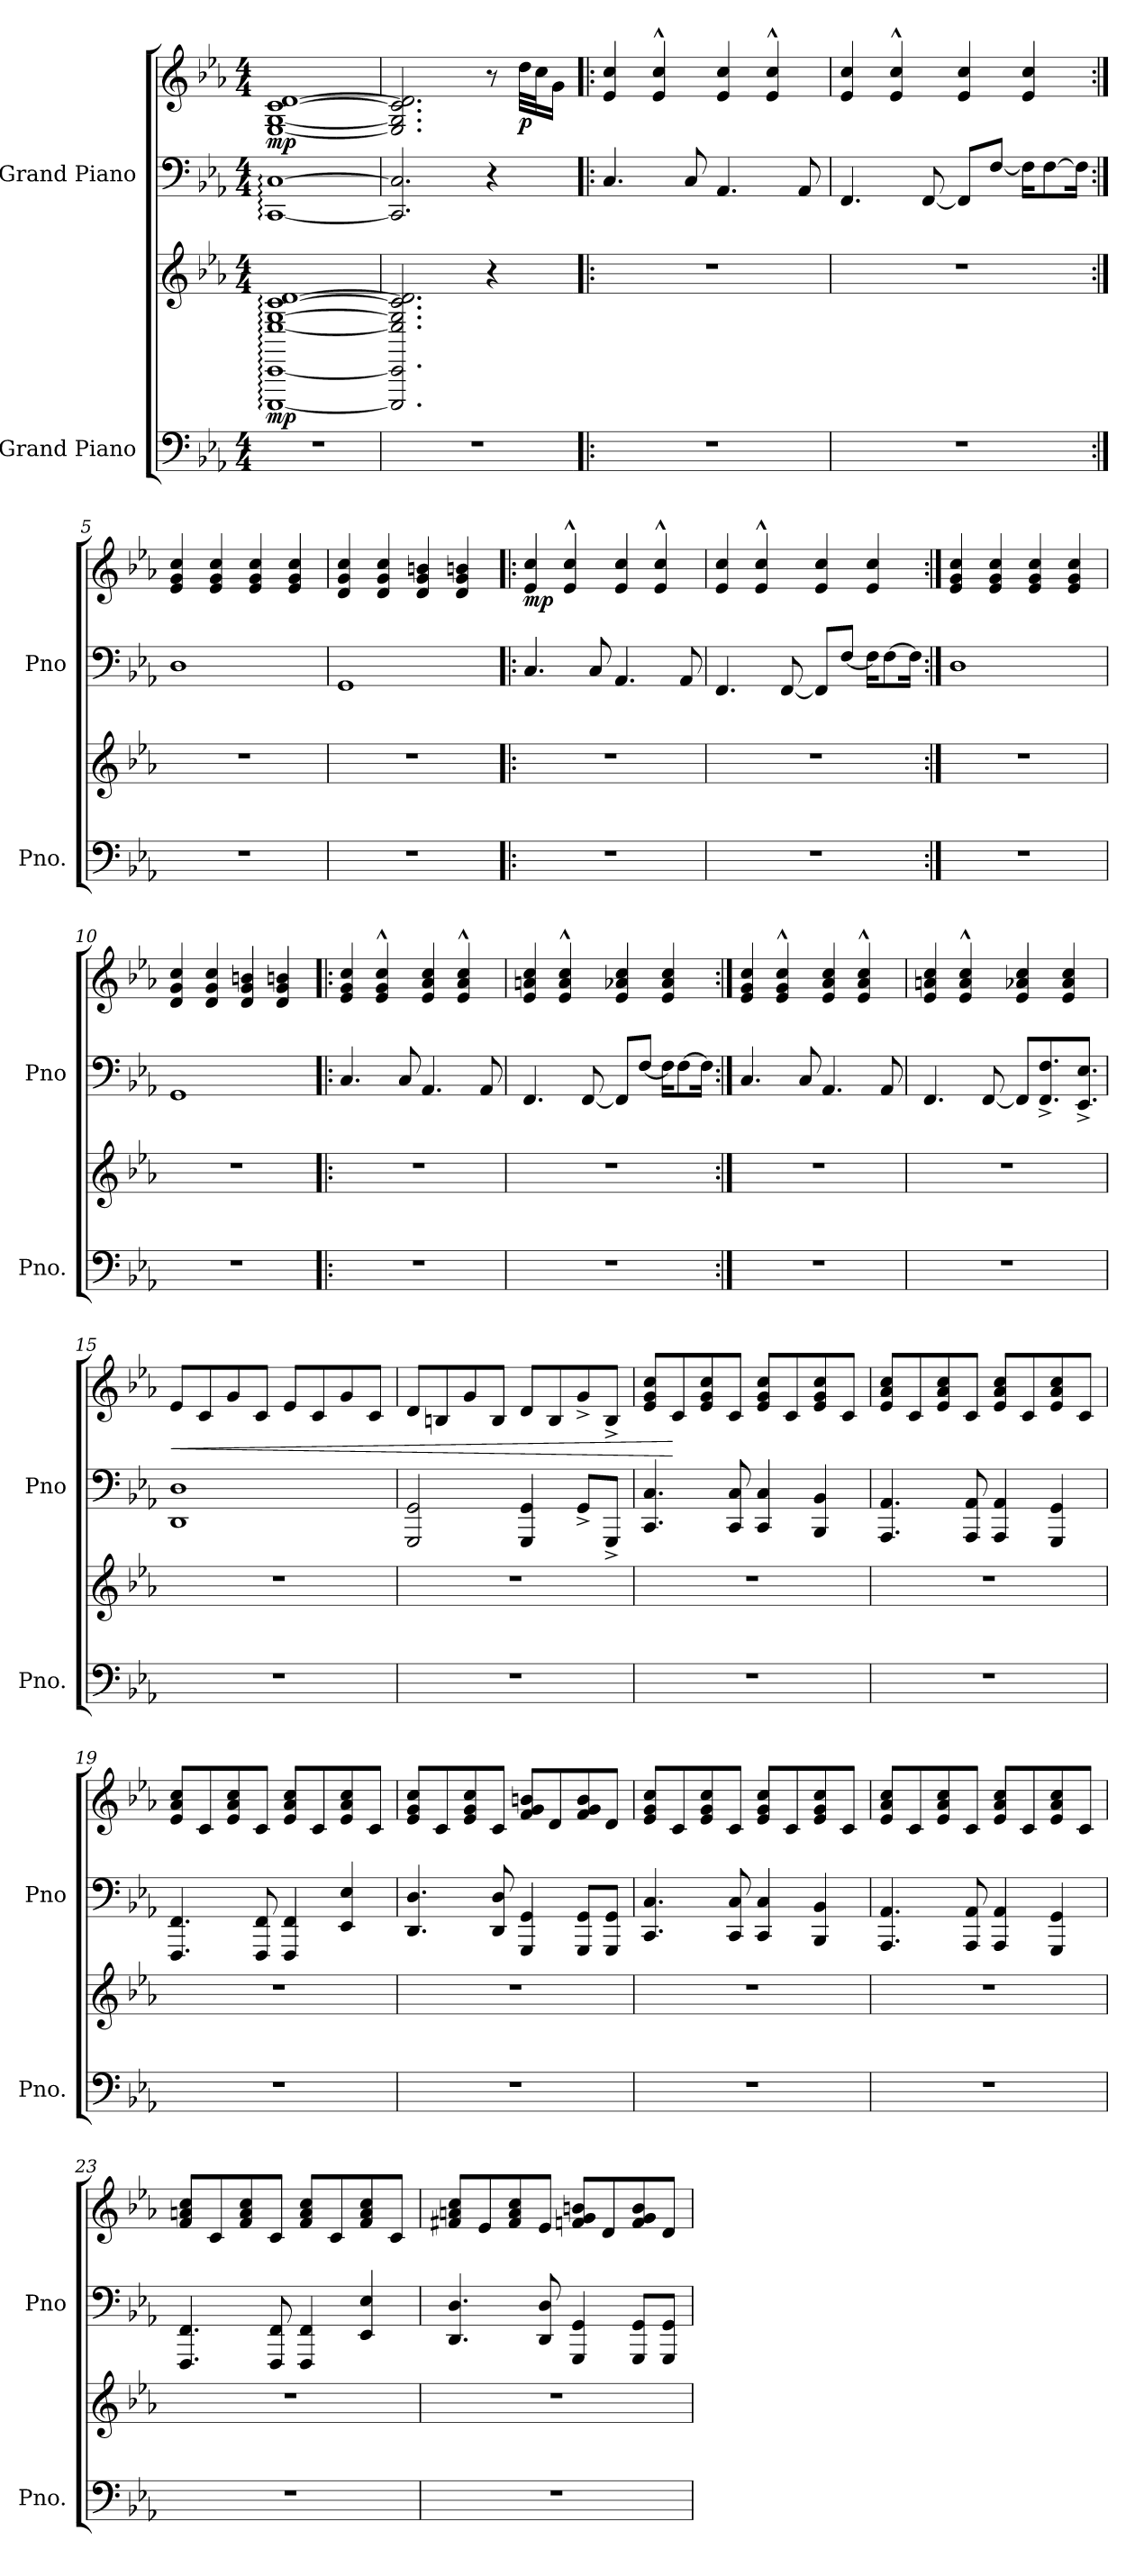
**kern	**kern	**dynam	**kern	**kern	**dynam
*part2	*part2	*part2	*part1	*part1	*part1
*staff4	*staff3	*staff3/4	*staff2	*staff1	*staff1/2
*I"Grand Piano	*	*	*I"Grand Piano	*	*
*I'Pno.	*	*	*I'Pno	*	*
*clefF4	*clefG2	*	*clefF4	*clefG2	*
*k[b-e-a-]	*k[b-e-a-]	*	*k[b-e-a-]	*k[b-e-a-]	*
*M4/4	*M4/4	*	*M4/4	*M4/4	*
*MM75	*MM75	*	*MM75	*MM75	*
=1	=1	=1	=1	=1	=1
!	!	!LO:DY:b	!	!	!LO:DY:b
1r	[1CCC: [1CC: [1E-: [1G: [1c: [1d:	mp	[1CC: [1C:	[1E- [1G [1c [1d	mp
=2	=2	=2	=2	=2	=2
1r	2.CCC/] 2.CC/] 2.E-/] 2.G/] 2.c/] 2.d/]	.	2.CC/] 2.C/]	2.E-/] 2.G/] 2.c/] 2.d/]	.
.	4r	.	4r	8r	.
!	!	!	!	!	!LO:DY:b
.	.	.	.	32dd\LLL	p
.	.	.	.	32cc\J	.
.	.	.	.	16g\JJ	.
=3!|:	=3!|:	=3!|:	=3!|:	=3!|:	=3!|:
1r	1r	.	4.C/	4e-/ 4cc/	.
.	.	.	.	4e-/^^ 4cc/^^	.
.	.	.	8C/	.	.
.	.	.	4.AA-/	4e-/ 4cc/	.
.	.	.	.	4e-/^^ 4cc/^^	.
.	.	.	8AA-/	.	.
=4	=4	=4	=4	=4	=4
1r	1r	.	4.FF/	4e-/ 4cc/	.
.	.	.	.	4e-/^^ 4cc/^^	.
.	.	.	[8FF/	.	.
.	.	.	8FF/L]	4e-/ 4cc/	.
.	.	.	[8F/J	.	.
.	.	.	16F\KL]	4e-/ 4cc/	.
.	.	.	[8F\	.	.
.	.	.	16F\Jk]	.	.
!!LO:LB:g=z
=5:|!	=5:|!	=5:|!	=5:|!	=5:|!	=5:|!
1r	1r	.	1D	4e-/ 4g/ 4cc/	.
.	.	.	.	4e-/ 4g/ 4cc/	.
.	.	.	.	4e-/ 4g/ 4cc/	.
.	.	.	.	4e-/ 4g/ 4cc/	.
=6	=6	=6	=6	=6	=6
1r	1r	.	1GG	4d/ 4g/ 4cc/	.
.	.	.	.	4d/ 4g/ 4cc/	.
.	.	.	.	4d/ 4g/ 4bn/	.
.	.	.	.	4d/ 4g/ 4bn/	.
=7!|:	=7!|:	=7!|:	=7!|:	=7!|:	=7!|:
!	!	!	!	!	!LO:DY:b
1r	1r	.	4.C/	4e-/ 4cc/	mp
.	.	.	.	4e-/^^ 4cc/^^	.
.	.	.	8C/	.	.
.	.	.	4.AA-/	4e-/ 4cc/	.
.	.	.	.	4e-/^^ 4cc/^^	.
.	.	.	8AA-/	.	.
=8	=8	=8	=8	=8	=8
1r	1r	.	4.FF/	4e-/ 4cc/	.
.	.	.	.	4e-/^^ 4cc/^^	.
.	.	.	[8FF/	.	.
.	.	.	8FF/L]	4e-/ 4cc/	.
.	.	.	[8F/J	.	.
.	.	.	16F\KL]	4e-/ 4cc/	.
.	.	.	[8F\	.	.
.	.	.	16F\Jk]	.	.
!!LO:LB:g=z
=9:|!	=9:|!	=9:|!	=9:|!	=9:|!	=9:|!
1r	1r	.	1D	4e-/ 4g/ 4cc/	.
.	.	.	.	4e-/ 4g/ 4cc/	.
.	.	.	.	4e-/ 4g/ 4cc/	.
.	.	.	.	4e-/ 4g/ 4cc/	.
=10	=10	=10	=10	=10	=10
1r	1r	.	1GG	4d/ 4g/ 4cc/	.
.	.	.	.	4d/ 4g/ 4cc/	.
.	.	.	.	4d/ 4g/ 4bn/	.
.	.	.	.	4d/ 4g/ 4bn/	.
=11!|:	=11!|:	=11!|:	=11!|:	=11!|:	=11!|:
1r	1r	.	4.C/	4e-/ 4g/ 4cc/	.
.	.	.	.	4e-/^^ 4g/^^ 4cc/^^	.
.	.	.	8C/	.	.
.	.	.	4.AA-/	4e-/ 4a-/ 4cc/	.
.	.	.	.	4e-/^^ 4a-/^^ 4cc/^^	.
.	.	.	8AA-/	.	.
=12	=12	=12	=12	=12	=12
1r	1r	.	4.FF/	4e-/ 4an/ 4cc/	.
.	.	.	.	4e-/^^ 4a/^^ 4cc/^^	.
.	.	.	[8FF/	.	.
.	.	.	8FF/L]	4e-/ 4a-X/ 4cc/	.
.	.	.	[8F/J	.	.
.	.	.	16F\KL]	4e-/ 4a-/ 4cc/	.
.	.	.	[8F\	.	.
.	.	.	16F\Jk]	.	.
!!LO:LB:g=z
=13:|!	=13:|!	=13:|!	=13:|!	=13:|!	=13:|!
1r	1r	.	4.C/	4e-/ 4g/ 4cc/	.
.	.	.	.	4e-/^^ 4g/^^ 4cc/^^	.
.	.	.	8C/	.	.
.	.	.	4.AA-/	4e-/ 4a-/ 4cc/	.
.	.	.	.	4e-/^^ 4a-/^^ 4cc/^^	.
.	.	.	8AA-/	.	.
=14	=14	=14	=14	=14	=14
1r	1r	.	4.FF/	4e-/ 4an/ 4cc/	.
.	.	.	.	4e-/^^ 4a/^^ 4cc/^^	.
.	.	.	[8FF/	.	.
.	.	.	8FF/L]	4e-/ 4a-X/ 4cc/	.
.	.	.	8.FF/^ 8.F/^	.	.
.	.	.	.	4e-/ 4a-/ 4cc/	.
.	.	.	8.EE-/^ 8.E-/^J	.	.
=15	=15	=15	=15	=15	=15
!	!	!	!	!	!LO:HP:b
1r	1r	.	1DD 1D	8e-/L	<
.	.	.	.	8c/	.
.	.	.	.	8g/	.
.	.	.	.	8c/J	.
.	.	.	.	8e-/L	.
.	.	.	.	8c/	.
.	.	.	.	8g/	.
.	.	.	.	8c/J	.
=16	=16	=16	=16	=16	=16
1r	1r	.	2GGG/ 2GG/	8d/L	.
.	.	.	.	8Bn/	.
.	.	.	.	8g/	.
.	.	.	.	8B/J	.
.	.	.	4GGG/ 4GG/	8d/L	.
.	.	.	.	8B/	.
.	.	.	8GG^/L	8g^/	.
.	.	.	8GGG^/J	8B^/J	.
!!LO:LB:g=z
=17	=17	=17	=17	=17	=17
1r	1r	.	4.CC/ 4.C/	8e-/ 8g/ 8cc/L	.
.	.	.	.	8c/	[
.	.	.	.	8e-/ 8g/ 8cc/	.
.	.	.	8CC/ 8C/	8c/J	.
.	.	.	4CC/ 4C/	8e-/ 8g/ 8cc/L	.
.	.	.	.	8c/	.
.	.	.	4BBB-/ 4BB-/	8e-/ 8g/ 8cc/	.
.	.	.	.	8c/J	.
=18	=18	=18	=18	=18	=18
1r	1r	.	4.AAA-/ 4.AA-/	8e-/ 8a-/ 8cc/L	.
.	.	.	.	8c/	.
.	.	.	.	8e-/ 8a-/ 8cc/	.
.	.	.	8AAA-/ 8AA-/	8c/J	.
.	.	.	4AAA-/ 4AA-/	8e-/ 8a-/ 8cc/L	.
.	.	.	.	8c/	.
.	.	.	4GGG/ 4GG/	8e-/ 8a-/ 8cc/	.
.	.	.	.	8c/J	.
=19	=19	=19	=19	=19	=19
1r	1r	.	4.FFF/ 4.FF/	8e-/ 8a-/ 8cc/L	.
.	.	.	.	8c/	.
.	.	.	.	8e-/ 8a-/ 8cc/	.
.	.	.	8FFF/ 8FF/	8c/J	.
.	.	.	4FFF/ 4FF/	8e-/ 8a-/ 8cc/L	.
.	.	.	.	8c/	.
.	.	.	4EE-/ 4E-/	8e-/ 8a-/ 8cc/	.
.	.	.	.	8c/J	.
=20	=20	=20	=20	=20	=20
1r	1r	.	4.DD/ 4.D/	8e-/ 8g/ 8cc/L	.
.	.	.	.	8c/	.
.	.	.	.	8e-/ 8g/ 8cc/	.
.	.	.	8DD/ 8D/	8c/J	.
.	.	.	4GGG/ 4GG/	8f/ 8g/ 8bn/L	.
.	.	.	.	8d/	.
.	.	.	8GGG/ 8GG/L	8f/ 8g/ 8b/	.
.	.	.	8GGG/ 8GG/J	8d/J	.
!!LO:PB:g=z
=21	=21	=21	=21	=21	=21
1r	1r	.	4.CC/ 4.C/	8e-/ 8g/ 8cc/L	.
.	.	.	.	8c/	.
.	.	.	.	8e-/ 8g/ 8cc/	.
.	.	.	8CC/ 8C/	8c/J	.
.	.	.	4CC/ 4C/	8e-/ 8g/ 8cc/L	.
.	.	.	.	8c/	.
.	.	.	4BBB-/ 4BB-/	8e-/ 8g/ 8cc/	.
.	.	.	.	8c/J	.
=22	=22	=22	=22	=22	=22
1r	1r	.	4.AAA-/ 4.AA-/	8e-/ 8a-/ 8cc/L	.
.	.	.	.	8c/	.
.	.	.	.	8e-/ 8a-/ 8cc/	.
.	.	.	8AAA-/ 8AA-/	8c/J	.
.	.	.	4AAA-/ 4AA-/	8e-/ 8a-/ 8cc/L	.
.	.	.	.	8c/	.
.	.	.	4GGG/ 4GG/	8e-/ 8a-/ 8cc/	.
.	.	.	.	8c/J	.
=23	=23	=23	=23	=23	=23
1r	1r	.	4.FFF/ 4.FF/	8f/ 8an/ 8cc/L	.
.	.	.	.	8c/	.
.	.	.	.	8f/ 8a/ 8cc/	.
.	.	.	8FFF/ 8FF/	8c/J	.
.	.	.	4FFF/ 4FF/	8f/ 8a/ 8cc/L	.
.	.	.	.	8c/	.
.	.	.	4EE-/ 4E-/	8f/ 8a/ 8cc/	.
.	.	.	.	8c/J	.
=24	=24	=24	=24	=24	=24
1r	1r	.	4.DD/ 4.D/	8f#X/ 8an/ 8cc/L	.
.	.	.	.	8e-/	.
.	.	.	.	8f#/ 8a/ 8cc/	.
.	.	.	8DD/ 8D/	8e-/J	.
.	.	.	4GGG/ 4GG/	8fn/ 8g/ 8bn/L	.
.	.	.	.	8d/	.
.	.	.	8GGG/ 8GG/L	8f/ 8g/ 8b/	.
.	.	.	8GGG/ 8GG/J	8d/J	.
=	=	=	=	=	=
*-	*-	*-	*-	*-	*-
